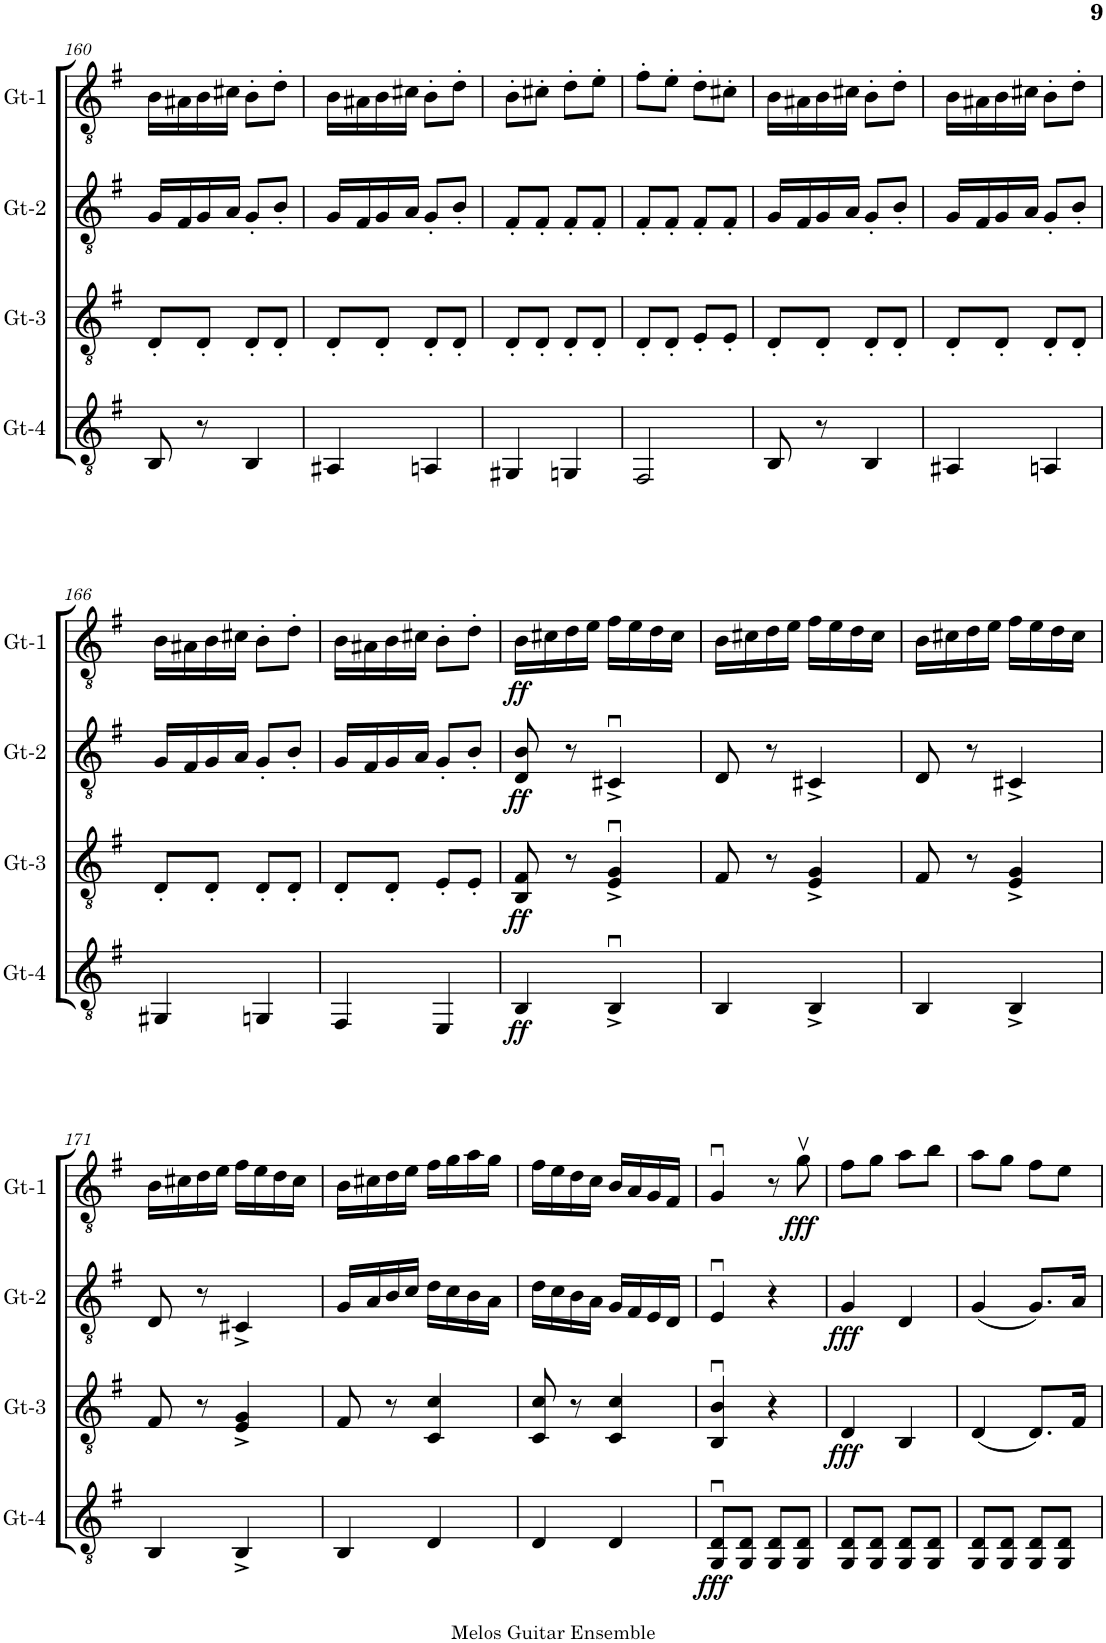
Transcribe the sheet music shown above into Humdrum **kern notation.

**kern	**dynam	**kern	**dynam	**kern	**dynam	**kern	**dynam
*part4	*part4	*part3	*part3	*part2	*part2	*part1	*part1
*staff4	*staff4	*staff3	*staff3	*staff2	*staff2	*staff1	*staff1
*I"Gt-4	*	*I"Gt-3	*	*I"Gt-2	*	*I"Gt-1	*
*I'Gt-4	*	*I'Gt-3	*	*I'Gt-2	*	*I'Gt-1	*
!!LO:PB:g=z
*clefGv2	*	*clefGv2	*	*clefGv2	*	*clefGv2	*
*k[f#]	*	*k[f#]	*	*k[f#]	*	*k[f#]	*
*M2/4	*	*M2/4	*	*M2/4	*	*M2/4	*
=160	=160	=160	=160	=160	=160	=160	=160
8BB/	.	8D'/L	.	16G/LL	.	16B\LL	.
.	.	.	.	16F#/	.	16A#X\	.
8r	.	8D'/J	.	16G/	.	16B\	.
.	.	.	.	16A/JJ	.	16c#X\JJ	.
4BB/	.	8D'/L	.	8G'/L	.	8B'\L	.
.	.	8D'/J	.	8B'/J	.	8d'\J	.
=161	=161	=161	=161	=161	=161	=161	=161
4AA#X/	.	8D'/L	.	16G/LL	.	16B\LL	.
.	.	.	.	16F#/	.	16A#X\	.
.	.	8D'/J	.	16G/	.	16B\	.
.	.	.	.	16A/JJ	.	16c#X\JJ	.
4AAn/	.	8D'/L	.	8G'/L	.	8B'\L	.
.	.	8D'/J	.	8B'/J	.	8d'\J	.
=162	=162	=162	=162	=162	=162	=162	=162
4GG#X/	.	8D'/L	.	8F#'/L	.	8B'\L	.
.	.	8D'/J	.	8F#'/J	.	8c#X'\J	.
4GGn/	.	8D'/L	.	8F#'/L	.	8d'\L	.
.	.	8D'/J	.	8F#'/J	.	8e'\J	.
=163	=163	=163	=163	=163	=163	=163	=163
2FF#/	.	8D'/L	.	8F#'/L	.	8f#'\L	.
.	.	8D'/J	.	8F#'/J	.	8e'\J	.
.	.	8E'/L	.	8F#'/L	.	8d'\L	.
.	.	8E'/J	.	8F#'/J	.	8c#X'\J	.
=164	=164	=164	=164	=164	=164	=164	=164
8BB/	.	8D'/L	.	16G/LL	.	16B\LL	.
.	.	.	.	16F#/	.	16A#X\	.
8r	.	8D'/J	.	16G/	.	16B\	.
.	.	.	.	16A/JJ	.	16c#X\JJ	.
4BB/	.	8D'/L	.	8G'/L	.	8B'\L	.
.	.	8D'/J	.	8B'/J	.	8d'\J	.
=165	=165	=165	=165	=165	=165	=165	=165
4AA#X/	.	8D'/L	.	16G/LL	.	16B\LL	.
.	.	.	.	16F#/	.	16A#X\	.
.	.	8D'/J	.	16G/	.	16B\	.
.	.	.	.	16A/JJ	.	16c#X\JJ	.
4AAn/	.	8D'/L	.	8G'/L	.	8B'\L	.
.	.	8D'/J	.	8B'/J	.	8d'\J	.
!!LO:LB:g=z
=166	=166	=166	=166	=166	=166	=166	=166
4GG#X/	.	8D'/L	.	16G/LL	.	16B\LL	.
.	.	.	.	16F#/	.	16A#X\	.
.	.	8D'/J	.	16G/	.	16B\	.
.	.	.	.	16A/JJ	.	16c#X\JJ	.
4GGn/	.	8D'/L	.	8G'/L	.	8B'\L	.
.	.	8D'/J	.	8B'/J	.	8d'\J	.
=167	=167	=167	=167	=167	=167	=167	=167
4FF#/	.	8D'/L	.	16G/LL	.	16B\LL	.
.	.	.	.	16F#/	.	16A#X\	.
.	.	8D'/J	.	16G/	.	16B\	.
.	.	.	.	16A/JJ	.	16c#X\JJ	.
4EE/	.	8E'/L	.	8G'/L	.	8B'\L	.
.	.	8E'/J	.	8B'/J	.	8d'\J	.
=168	=168	=168	=168	=168	=168	=168	=168
!	!LO:DY:b	!	!LO:DY:b	!	!LO:DY:b	!	!LO:DY:b
4BB/	ff	8BB/ 8F#/	ff	8D/ 8B/	ff	16B\LL	ff
.	.	.	.	.	.	16c#X\	.
.	.	8r	.	8r	.	16d\	.
.	.	.	.	.	.	16e\JJ	.
4BBu^/	.	4E/u^ 4G/u^	.	4C#Xu^/	.	16f#\LL	.
.	.	.	.	.	.	16e\	.
.	.	.	.	.	.	16d\	.
.	.	.	.	.	.	16c#\JJ	.
=169	=169	=169	=169	=169	=169	=169	=169
4BB/	.	8F#/	.	8D/	.	16B\LL	.
.	.	.	.	.	.	16c#X\	.
.	.	8r	.	8r	.	16d\	.
.	.	.	.	.	.	16e\JJ	.
4BB^/	.	4E/^ 4G/^	.	4C#X^/	.	16f#\LL	.
.	.	.	.	.	.	16e\	.
.	.	.	.	.	.	16d\	.
.	.	.	.	.	.	16c#\JJ	.
=170	=170	=170	=170	=170	=170	=170	=170
4BB/	.	8F#/	.	8D/	.	16B\LL	.
.	.	.	.	.	.	16c#X\	.
.	.	8r	.	8r	.	16d\	.
.	.	.	.	.	.	16e\JJ	.
4BB^/	.	4E/^ 4G/^	.	4C#X^/	.	16f#\LL	.
.	.	.	.	.	.	16e\	.
.	.	.	.	.	.	16d\	.
.	.	.	.	.	.	16c#\JJ	.
!!LO:LB:g=z
=171	=171	=171	=171	=171	=171	=171	=171
4BB/	.	8F#/	.	8D/	.	16B\LL	.
.	.	.	.	.	.	16c#X\	.
.	.	8r	.	8r	.	16d\	.
.	.	.	.	.	.	16e\JJ	.
4BB^/	.	4E/^ 4G/^	.	4C#X^/	.	16f#\LL	.
.	.	.	.	.	.	16e\	.
.	.	.	.	.	.	16d\	.
.	.	.	.	.	.	16c#\JJ	.
=172	=172	=172	=172	=172	=172	=172	=172
4BB/	.	8F#/	.	16G/LL	.	16B\LL	.
.	.	.	.	16A/	.	16c#X\	.
.	.	8r	.	16B/	.	16d\	.
.	.	.	.	16c/JJ	.	16e\JJ	.
4D/	.	4C/ 4c/	.	16d\LL	.	16f#\LL	.
.	.	.	.	16c\	.	16g\	.
.	.	.	.	16B\	.	16a\	.
.	.	.	.	16A\JJ	.	16g\JJ	.
=173	=173	=173	=173	=173	=173	=173	=173
4D/	.	8C/ 8c/	.	16d\LL	.	16f#\LL	.
.	.	.	.	16c\	.	16e\	.
.	.	8r	.	16B\	.	16d\	.
.	.	.	.	16A\JJ	.	16c\JJ	.
4D/	.	4C/ 4c/	.	16G/LL	.	16B/LL	.
.	.	.	.	16F#/	.	16A/	.
.	.	.	.	16E/	.	16G/	.
.	.	.	.	16D/JJ	.	16F#/JJ	.
=174	=174	=174	=174	=174	=174	=174	=174
!	!LO:DY:b	!	!	!	!	!	!
8GG/u 8D/uL	fff	4BB/u 4B/u	.	4Eu/	.	4Gu/	.
8GG/ 8D/J	.	.	.	.	.	.	.
8GG/ 8D/L	.	4r	.	4r	.	8r	.
!	!	!	!	!	!	!	!LO:DY:b
8GG/ 8D/J	.	.	.	.	.	8gv\	fff
=175	=175	=175	=175	=175	=175	=175	=175
!	!	!	!LO:DY:b	!	!LO:DY:b	!	!
8GG/ 8D/L	.	4D/	fff	4G/	fff	8f#\L	.
8GG/ 8D/J	.	.	.	.	.	8g\J	.
8GG/ 8D/L	.	4BB/	.	4D/	.	8a\L	.
8GG/ 8D/J	.	.	.	.	.	8b\J	.
=176	=176	=176	=176	=176	=176	=176	=176
8GG/ 8D/L	.	(4D/	.	(4G/	.	8a\L	.
8GG/ 8D/J	.	.	.	.	.	8g\J	.
8GG/ 8D/L	.	8.D/L)	.	8.G/L)	.	8f#\L	.
8GG/ 8D/J	.	.	.	.	.	8e\J	.
.	.	16A/Jk	.	16A/Jk	.	.	.
=	=	=	=	=	=	=	=
*-	*-	*-	*-	*-	*-	*-	*-
